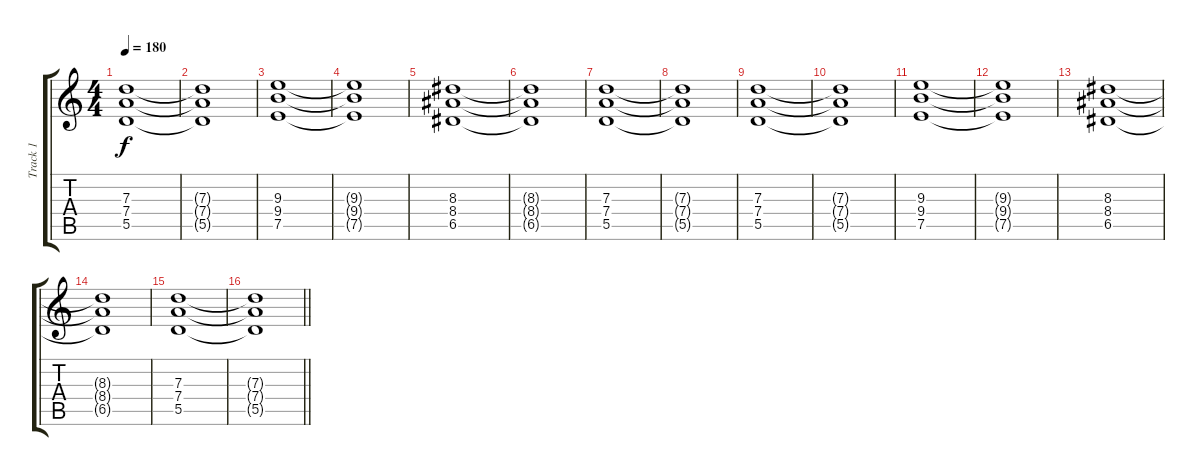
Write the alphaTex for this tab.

\track ("Track 1" "Track 1") {instrument overdrivenguitar}
\staff {score tabs}
\tuning (E4 B3 G3 D3 A2 E2) {hide}
\ts (4 4)
\tempo 180
\clef g2
\ks c
(7.3 7.4 5.5).1{dy f} |
(7.3{t} 7.4{t} 5.5{t}).1 |
(9.3 9.4 7.5).1 |
(9.3{t} 9.4{t} 7.5{t}).1 |
(8.3 8.4 6.5).1 |
(8.3{t} 8.4{t} 6.5{t}).1 |
(7.3 7.4 5.5).1 |
(7.3{t} 7.4{t} 5.5{t}).1 |
(7.3 7.4 5.5).1 |
(7.3{t} 7.4{t} 5.5{t}).1 |
(9.3 9.4 7.5).1 |
(9.3{t} 9.4{t} 7.5{t}).1 |
(8.3 8.4 6.5).1 |
(8.3{t} 8.4{t} 6.5{t}).1 |
(7.3 7.4 5.5).1 |
\barLineRight lightlight
(7.3{t} 7.4{t} 5.5{t}).1
